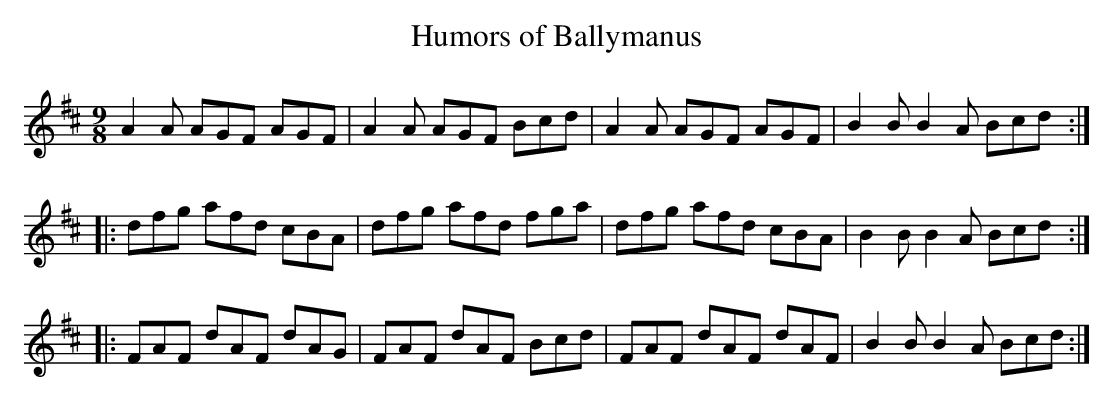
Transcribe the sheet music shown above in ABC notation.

X:1
T: Humors of Ballymanus
M: 9/8
L: 1/8
K: D
  A2A AGF AGF | A2A AGF Bcd | A2A AGF AGF | B2B B2A Bcd :|
|:dfg afd cBA | dfg afd fga | dfg afd cBA | B2B B2A Bcd :|
|:FAF dAF dAG | FAF dAF Bcd | FAF dAF dAF | B2B B2A Bcd :|
